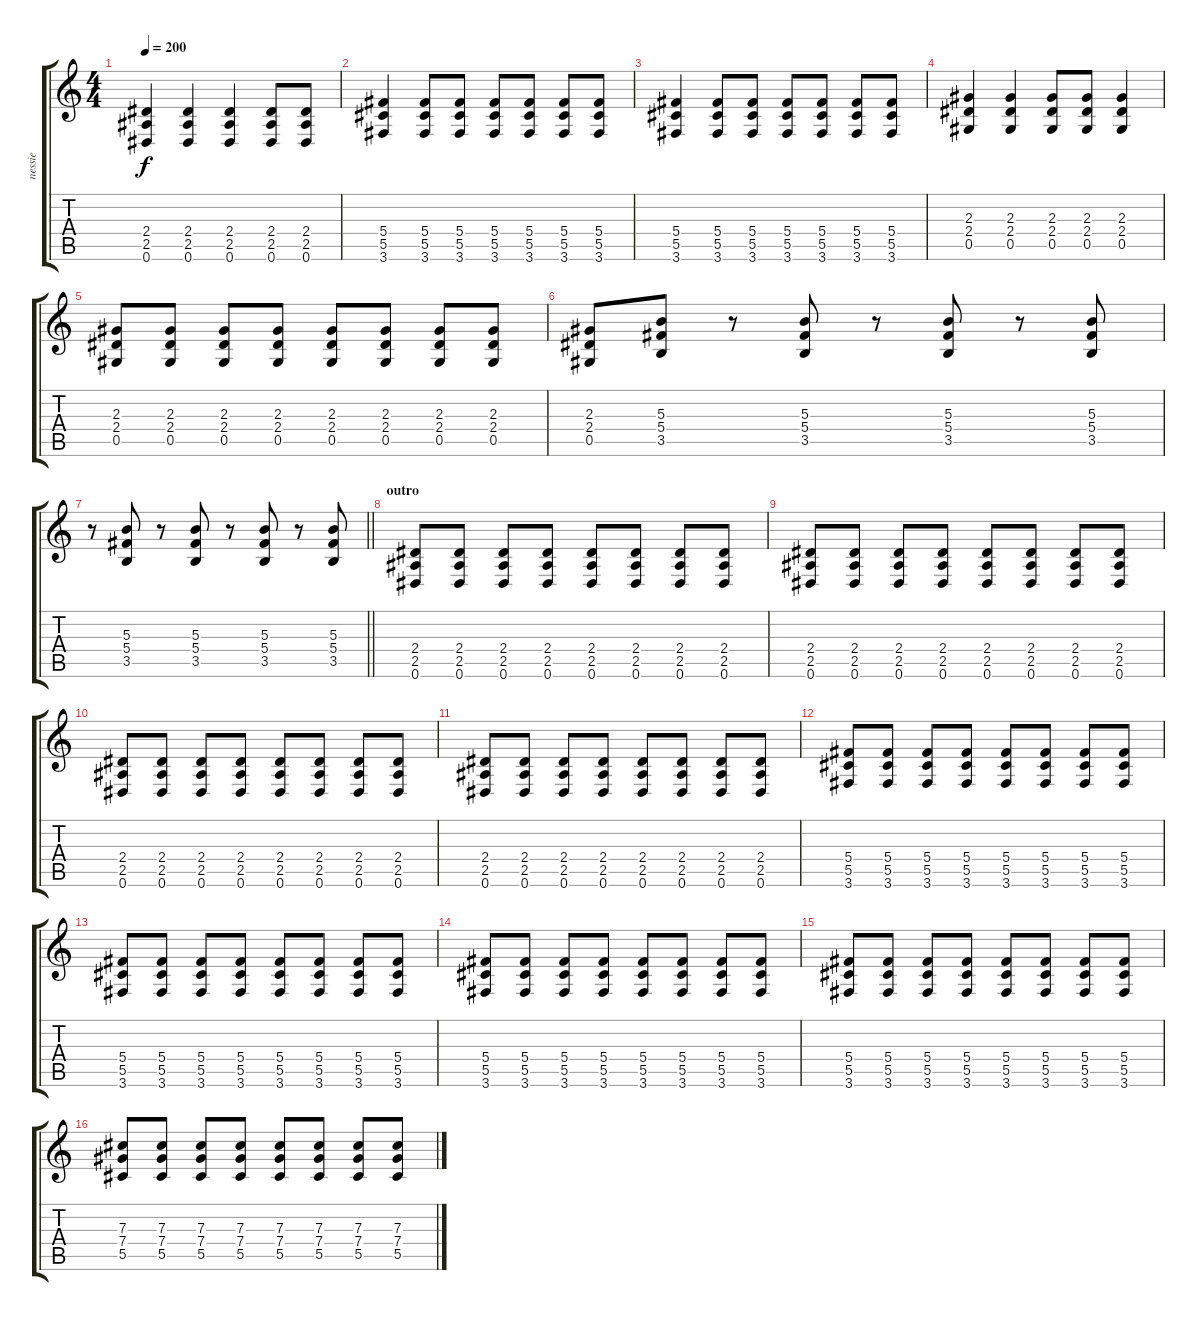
\track ("nessie" "nessie") {instrument distortionguitar}
\staff {score tabs}
\tuning (Eb4 Bb3 Gb3 Db3 Ab2 Eb2) {hide}
\ts (4 4)
\tempo 200
\clef g2
\ks c
(2.4 2.5 0.6).4{dy f} (2.4 2.5 0.6).4 (2.4 2.5 0.6).4 (2.4 2.5 0.6).8 (2.4 2.5 0.6).8 |
(5.4 5.5 3.6).4 (5.4 5.5 3.6).8 (5.4 5.5 3.6).8 (5.4 5.5 3.6).8 (5.4 5.5 3.6).8 (5.4 5.5 3.6).8 (5.4 5.5 3.6).8 |
(5.4 5.5 3.6).4 (5.4 5.5 3.6).8 (5.4 5.5 3.6).8 (5.4 5.5 3.6).8 (5.4 5.5 3.6).8 (5.4 5.5 3.6).8 (5.4 5.5 3.6).8 |
(2.3 2.4 0.5).4 (2.3 2.4 0.5).4 (2.3 2.4 0.5).8 (2.3 2.4 0.5).8 (2.3 2.4 0.5).4 |
(2.3 2.4 0.5).8 (2.3 2.4 0.5).8 (2.3 2.4 0.5).8 (2.3 2.4 0.5).8 (2.3 2.4 0.5).8 (2.3 2.4 0.5).8 (2.3 2.4 0.5).8 (2.3 2.4 0.5).8 |
(2.3 2.4 0.5).8 (5.3 5.4 3.5).8 r.8 (5.3 5.4 3.5).8 r.8 (5.3 5.4 3.5).8 r.8 (5.3 5.4 3.5).8 |
\barLineRight lightlight
r.8 (5.3 5.4 3.5).8 r.8 (5.3 5.4 3.5).8 r.8 (5.3 5.4 3.5).8 r.8 (5.3 5.4 3.5).8 |
\section ("" "outro")
(2.4 2.5 0.6).8 (2.4 2.5 0.6).8 (2.4 2.5 0.6).8 (2.4 2.5 0.6).8 (2.4 2.5 0.6).8 (2.4 2.5 0.6).8 (2.4 2.5 0.6).8 (2.4 2.5 0.6).8 |
(2.4 2.5 0.6).8 (2.4 2.5 0.6).8 (2.4 2.5 0.6).8 (2.4 2.5 0.6).8 (2.4 2.5 0.6).8 (2.4 2.5 0.6).8 (2.4 2.5 0.6).8 (2.4 2.5 0.6).8 |
(2.4 2.5 0.6).8 (2.4 2.5 0.6).8 (2.4 2.5 0.6).8 (2.4 2.5 0.6).8 (2.4 2.5 0.6).8 (2.4 2.5 0.6).8 (2.4 2.5 0.6).8 (2.4 2.5 0.6).8 |
(2.4 2.5 0.6).8 (2.4 2.5 0.6).8 (2.4 2.5 0.6).8 (2.4 2.5 0.6).8 (2.4 2.5 0.6).8 (2.4 2.5 0.6).8 (2.4 2.5 0.6).8 (2.4 2.5 0.6).8 |
(5.4 5.5 3.6).8 (5.4 5.5 3.6).8 (5.4 5.5 3.6).8 (5.4 5.5 3.6).8 (5.4 5.5 3.6).8 (5.4 5.5 3.6).8 (5.4 5.5 3.6).8 (5.4 5.5 3.6).8 |
(5.4 5.5 3.6).8 (5.4 5.5 3.6).8 (5.4 5.5 3.6).8 (5.4 5.5 3.6).8 (5.4 5.5 3.6).8 (5.4 5.5 3.6).8 (5.4 5.5 3.6).8 (5.4 5.5 3.6).8 |
(5.4 5.5 3.6).8 (5.4 5.5 3.6).8 (5.4 5.5 3.6).8 (5.4 5.5 3.6).8 (5.4 5.5 3.6).8 (5.4 5.5 3.6).8 (5.4 5.5 3.6).8 (5.4 5.5 3.6).8 |
(5.4 5.5 3.6).8 (5.4 5.5 3.6).8 (5.4 5.5 3.6).8 (5.4 5.5 3.6).8 (5.4 5.5 3.6).8 (5.4 5.5 3.6).8 (5.4 5.5 3.6).8 (5.4 5.5 3.6).8 |
(7.3 7.4 5.5).8 (7.3 7.4 5.5).8 (7.3 7.4 5.5).8 (7.3 7.4 5.5).8 (7.3 7.4 5.5).8 (7.3 7.4 5.5).8 (7.3 7.4 5.5).8 (7.3 7.4 5.5).8
